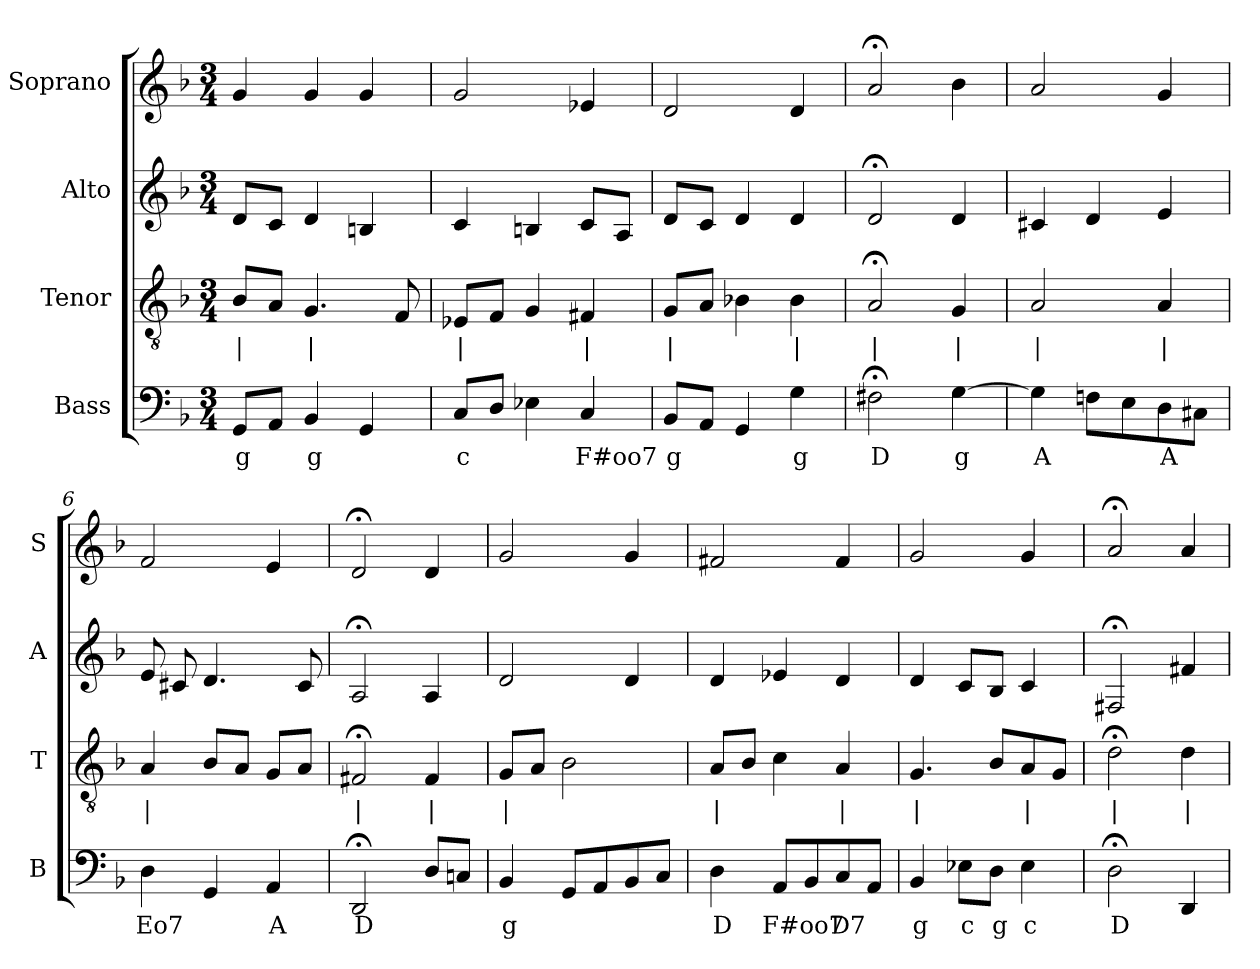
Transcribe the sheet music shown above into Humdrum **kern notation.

**kern	**text	**kern	**text	**kern	**kern
*part4	*part4	*part3	*part3	*part2	*part1
*staff4	*staff4	*staff3	*staff3	*staff2	*staff1
*I"Bass	*	*I"Tenor	*	*I"Alto	*I"Soprano
*I'B	*	*I'T	*	*I'A	*I'S
*clefF4	*	*clefGv2	*	*clefG2	*clefG2
*k[b-]	*	*k[b-]	*	*k[b-]	*k[b-]
*G:dor	*	*G:dor	*	*G:dor	*G:dor
*M3/4	*	*M3/4	*	*M3/4	*M3/4
*MM100	*	*MM100	*	*MM100	*MM100
=1	=1	=1	=1	=1	=1
8GGL	g	8B-L	|	8dL	4g
8AAJ	.	8AJ	.	8cJ	.
4BB-	g	4.G	|	4d	4g
4GG	.	.	.	4Bn	4g
.	.	8F	.	.	.
=2	=2	=2	=2	=2	=2
8CL	c	8E-XL	|	4c	2g
8DJ	.	8FJ	.	.	.
4E-X	.	4G	.	4Bn	.
4C	F#oo7	4F#X	|	8cL	4e-X
.	.	.	.	8AJ	.
=3	=3	=3	=3	=3	=3
8BB-L	g	8GL	|	8dL	2d
8AAJ	.	8AJ	.	8cJ	.
4GG	.	4B-X	.	4d	.
4G	g	4B-	|	4d	4d
=4	=4	=4	=4	=4	=4
2F#X;<	D	2A;<	|	2d;<	2a;<
[4G	g	4G	|	4d	4b-
=5	=5	=5	=5	=5	=5
4G]	A	2A	|	4c#X	2a
8FnL	.	.	.	4d	.
8E	.	.	.	.	.
8D	A	4A	|	4e	4g
8C#XJ	.	.	.	.	.
=6	=6	=6	=6	=6	=6
4D	Eo7	4A	|	8e	2f
.	.	.	.	8c#X	.
4GG	.	8B-L	.	4.d	.
.	.	8AJ	.	.	.
4AA	A	8GL	.	.	4e
.	.	8AJ	.	8c#	.
=7	=7	=7	=7	=7	=7
2DD;<	D	2F#X;<	|	2A;<	2d;<
8DL	.	4F#	|	4A	4d
8CnJ	.	.	.	.	.
=8	=8	=8	=8	=8	=8
4BB-	g	8GL	|	2d	2g
.	.	8AJ	.	.	.
8GGL	.	2B-	.	.	.
8AA	.	.	.	.	.
8BB-	.	.	.	4d	4g
8CJ	.	.	.	.	.
=9	=9	=9	=9	=9	=9
4D	D	8AL	|	4d	2f#X
.	.	8B-J	.	.	.
8AAL	F#oo7	4c	.	4e-X	.
8BB-	.	.	.	.	.
8C	D7	4A	|	4d	4f#
8AAJ	.	.	.	.	.
=10	=10	=10	=10	=10	=10
4BB-	g	4.G	|	4d	2g
8E-XL	c	.	.	8cL	.
8DJ	g	8B-L	.	8B-J	.
4E-	c	8A	|	4c	4g
.	.	8GJ	.	.	.
=11	=11	=11	=11	=11	=11
2D;<	D	2d;<	|	2F#X;<	2a;<
4DD	.	4d	|	4f#X	4a
=	=	=	=	=	=
*-	*-	*-	*-	*-	*-
